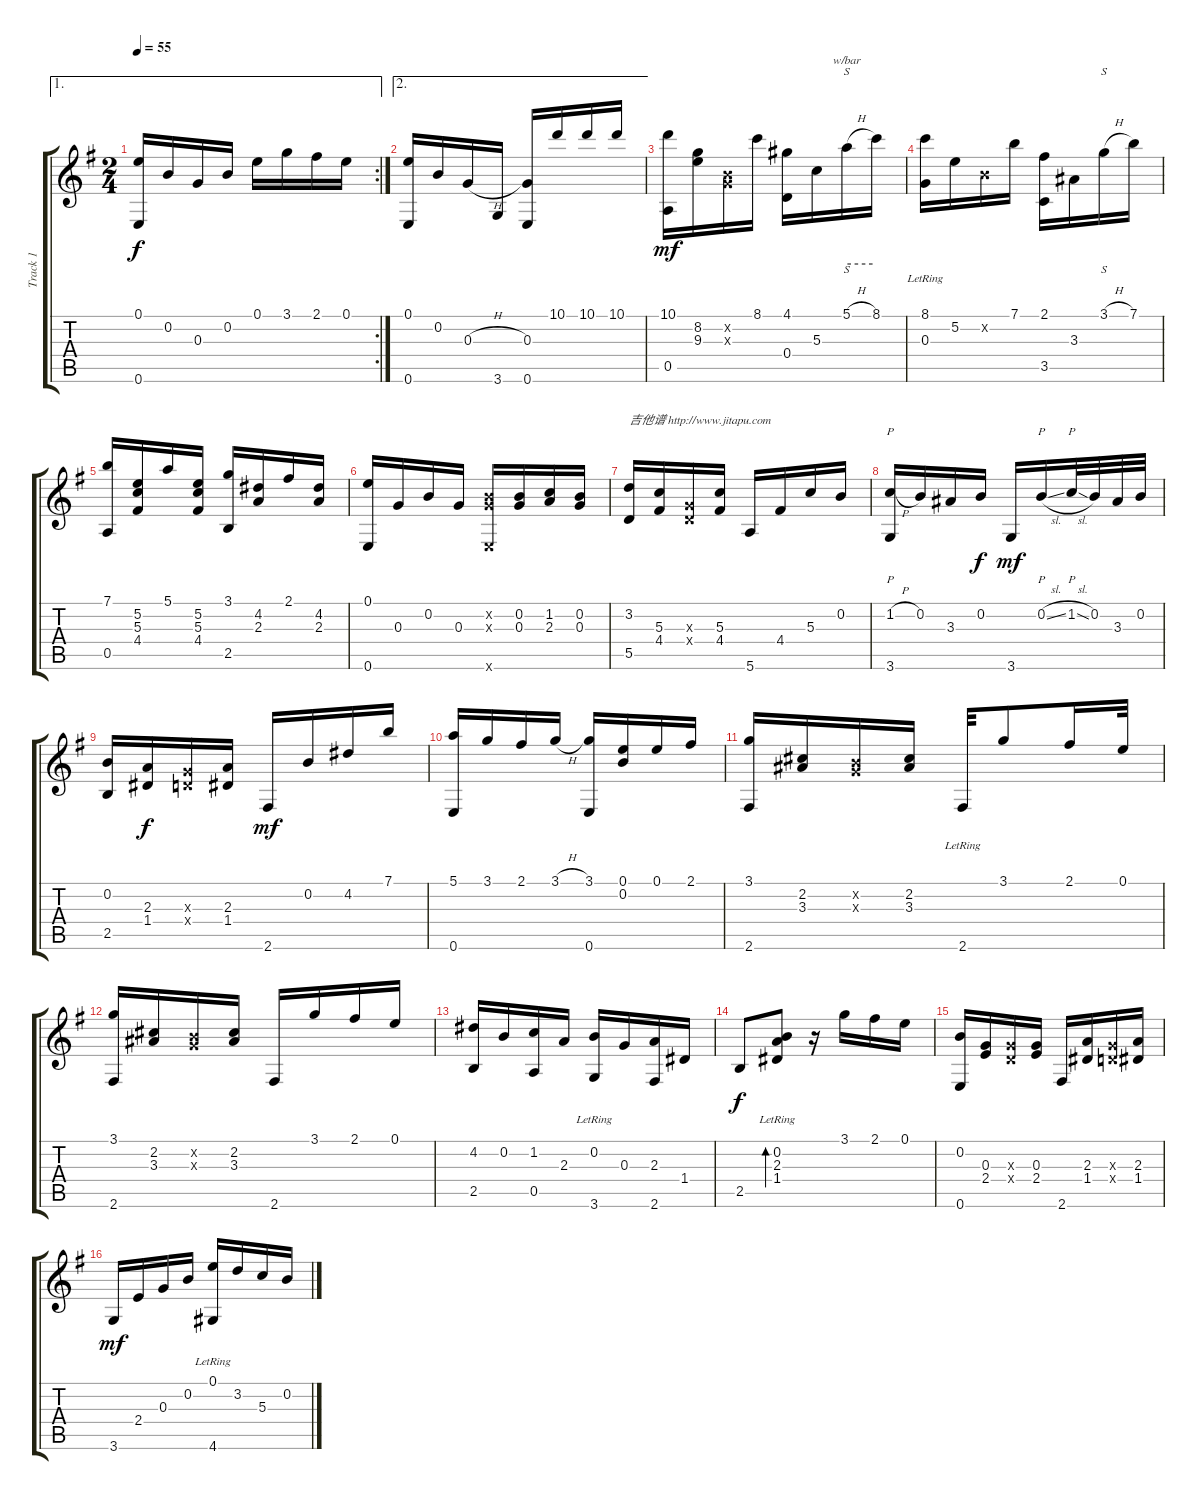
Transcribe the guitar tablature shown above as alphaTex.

\track ("Track 1" "Track 1") {instrument acousticguitarsteel}
\staff {score tabs}
\tuning (E4 B3 G3 D3 A2 E2) {hide}
\ae 1
\rc 2
\ts (2 4)
\tempo 55
\clef g2
\ks g
(0.1 0.6).16{dy f} 0.2.16 0.3.16 0.2.16 0.1.16 3.1.16 2.1.16 0.1.16 |
\ae 2
(0.1 0.6).16 0.2.16 0.3{h}.16 3.6.16 (0.3 0.6).16 10.1.16 10.1.16 10.1.16 |
(10.1 0.5).16{dy mf} (8.2 9.3).16 (0.2{x} 0.3{x}).16 8.1.16 (4.1 0.4).16 5.3.16 5.1{h}.16{s tbe (hold default 0 0 60 0)} 8.1.16 |
(8.1{lr} 0.3).16 5.2.16 0.2{x}.16 7.1.16 (2.1 3.5).16 3.3.16 3.1{h}.16{s} 7.1.16 |
(7.1 0.5).16 (5.2 5.3 4.4).16 5.1.16 (5.2 5.3 4.4).16 (3.1 2.5).16 (4.2 2.3).16 2.1.16 (4.2 2.3).16 |
(0.1 0.6).16 0.3.16 0.2.16 0.3.16 (0.2{x} 0.3{x} 0.6{x}).16 (0.2 0.3).16 (1.2 2.3).16 (0.2 0.3).16 |
(3.2 5.5).16{txt "吉他谱 http://www.jitapu.com"} (5.3 4.4).16 (0.3{x} 0.4{x}).16 (5.3 4.4).16 5.6.16 4.4.16 5.3.16 0.2.16 |
(1.2{h} 3.6).16{p} 0.2.16 3.3.16 0.2.16{dy f} 3.6.16{dy mf} 0.2{sl}.16{p} 1.2{sl}.32{p} 0.2.32 3.3.32 0.2.32 |
(0.2 2.5).16 (2.3 1.4).16{dy f} (0.3{x} 0.4{x}).16 (2.3 1.4).16 2.6.16{dy mf} 0.2.16 4.2.16 7.1.16 |
(5.1 0.6).16 3.1.16 2.1.16 3.1{h}.16 (3.1 0.6).16 (0.1 0.2).16 0.1.16 2.1.16 |
(3.1 2.6).16 (2.2 3.3).16 (0.2{x} 0.3{x}).16 (2.2 3.3).16 2.6{lr}.32 3.1.8 2.1.16 0.1.32 |
(3.1 2.6).16 (2.2 3.3).16 (0.2{x} 0.3{x}).16 (2.2 3.3).16 2.6.16 3.1.16 2.1.16 0.1.16 |
(4.2 2.5).16 0.2.16 (1.2 0.5).16 2.3.16 (0.2{lr} 3.6).16 0.3.16 (2.3 2.6).16 1.4.16 |
2.5.8{dy f} (0.2{lr} 2.3{lr} 1.4{lr}).8{bd 240} r.16 3.1.16 2.1.16 0.1.16 |
(0.2 0.6).16 (0.3 2.4).16 (0.3{x} 0.4{x}).16 (0.3 2.4).16 2.6.16 (2.3 1.4).16 (0.3{x} 0.4{x}).16 (2.3 1.4).16 |
3.6.16{dy mf} 2.4.16 0.3.16 0.2.16 (0.1{lr} 4.6{lr}).16 3.2.16 5.3.16 0.2.16
